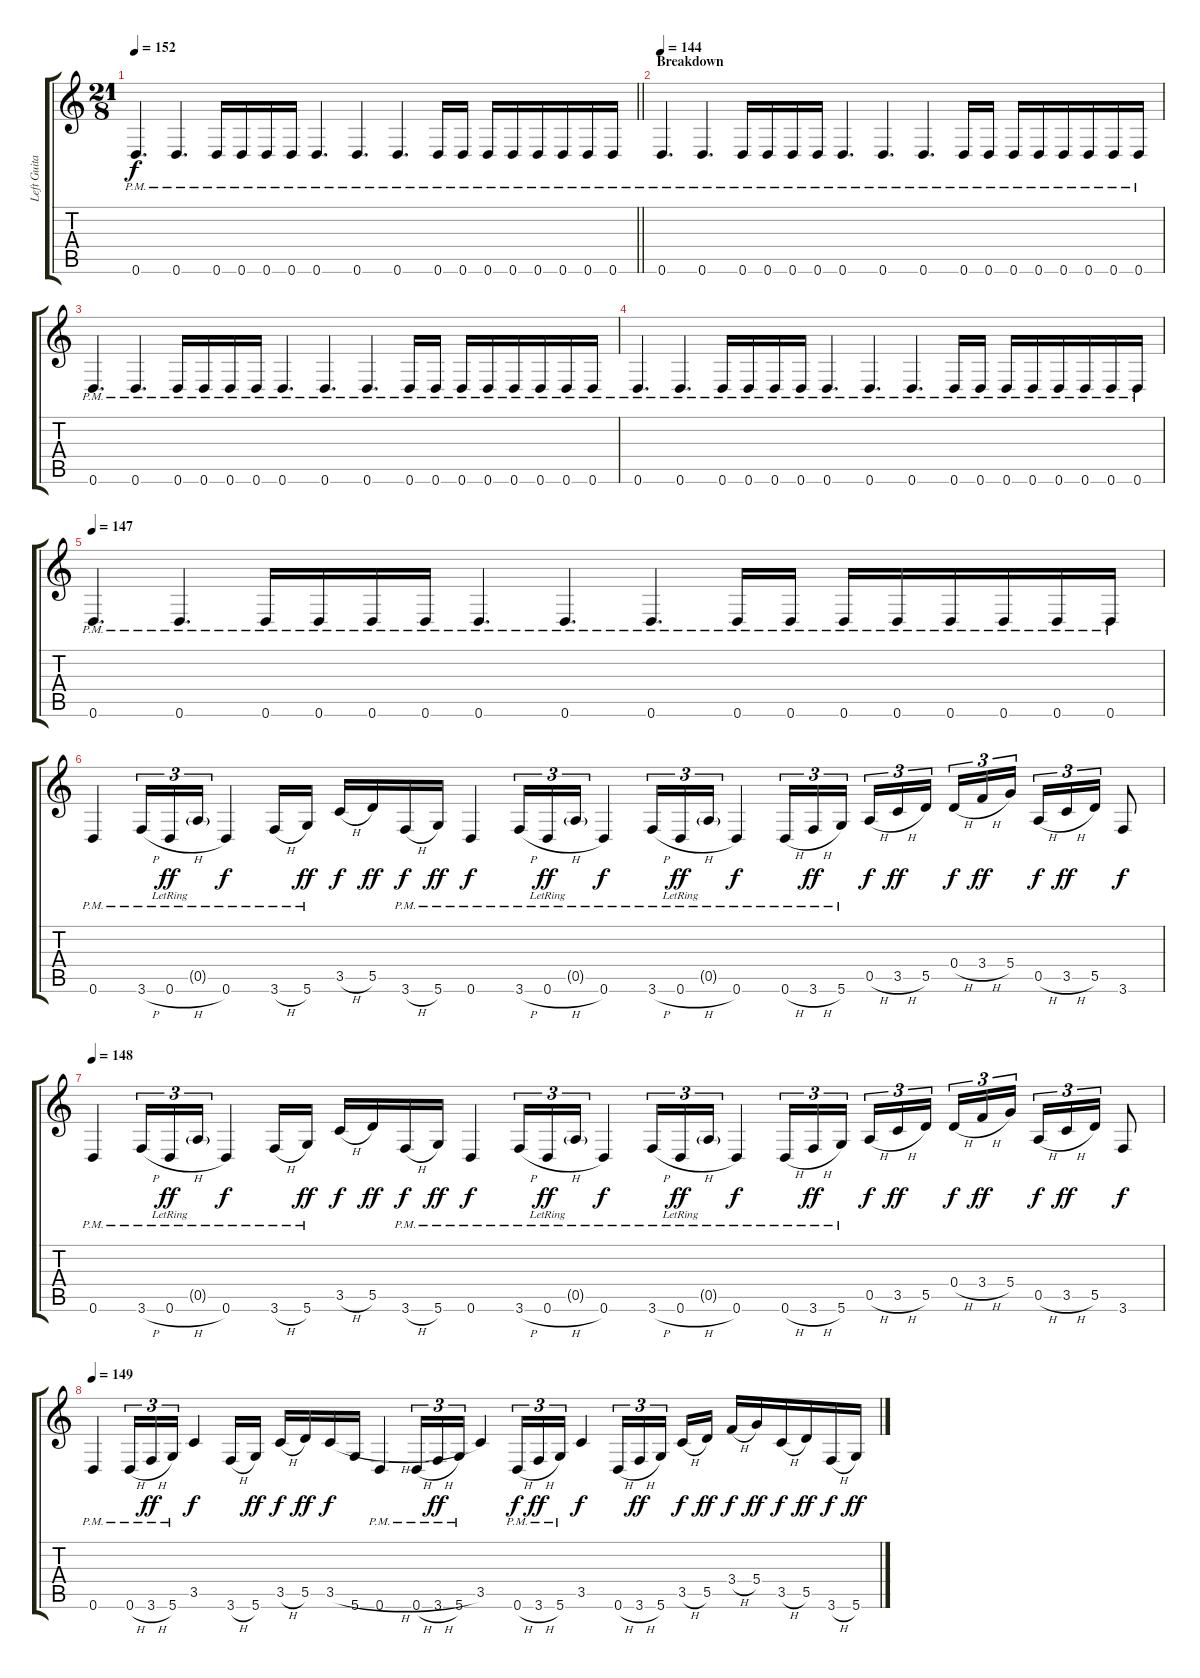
\track ("Left Guitar" "Left Guita") {instrument distortionguitar}
\staff {score tabs}
\tuning (E4 B3 G3 D3 A2 D2) {hide}
\ts (21 8)
\tempo 152
\clef g2
\barLineRight lightlight
\ks c
0.6{pm}.4{d dy f} 0.6{pm}.4{d} 0.6{pm}.16 0.6{pm}.16 0.6{pm}.16 0.6{pm}.16 0.6{pm}.4{d} 0.6{pm}.4{d} 0.6{pm}.4{d} 0.6{pm}.16 0.6{pm}.16 0.6{pm}.16 0.6{pm}.16 0.6{pm}.16 0.6{pm}.16 0.6{pm}.16 0.6{pm}.16 |
\section ("" "Breakdown")
\tempo 144
0.6{pm}.4{d} 0.6{pm}.4{d} 0.6{pm}.16 0.6{pm}.16 0.6{pm}.16 0.6{pm}.16 0.6{pm}.4{d} 0.6{pm}.4{d} 0.6{pm}.4{d} 0.6{pm}.16 0.6{pm}.16 0.6{pm}.16 0.6{pm}.16 0.6{pm}.16 0.6{pm}.16 0.6{pm}.16 0.6{pm}.16 |
0.6{pm}.4{d} 0.6{pm}.4{d} 0.6{pm}.16 0.6{pm}.16 0.6{pm}.16 0.6{pm}.16 0.6{pm}.4{d} 0.6{pm}.4{d} 0.6{pm}.4{d} 0.6{pm}.16 0.6{pm}.16 0.6{pm}.16 0.6{pm}.16 0.6{pm}.16 0.6{pm}.16 0.6{pm}.16 0.6{pm}.16 |
0.6{pm}.4{d} 0.6{pm}.4{d} 0.6{pm}.16 0.6{pm}.16 0.6{pm}.16 0.6{pm}.16 0.6{pm}.4{d} 0.6{pm}.4{d} 0.6{pm}.4{d} 0.6{pm}.16 0.6{pm}.16 0.6{pm}.16 0.6{pm}.16 0.6{pm}.16 0.6{pm}.16 0.6{pm}.16 0.6{pm}.16 |
\tempo 147
0.6{pm}.4{d} 0.6{pm}.4{d} 0.6{pm}.16 0.6{pm}.16 0.6{pm}.16 0.6{pm}.16 0.6{pm}.4{d} 0.6{pm}.4{d} 0.6{pm}.4{d} 0.6{pm}.16 0.6{pm}.16 0.6{pm}.16 0.6{pm}.16 0.6{pm}.16 0.6{pm}.16 0.6{pm}.16 0.6{pm}.16 |
0.6{pm}.4 3.6{h pm}.16{tu (3 2)} 0.6{h pm lr}.16{tu (3 2) dy ff} 0.5{g pm}.16{tu (3 2)} 0.6{pm}.4{dy f} 3.6{h pm}.16 5.6{pm}.16{dy ff} 3.5{h}.16{dy f} 5.5.16{dy ff} 3.6{h pm}.16{dy f} 5.6{pm}.16{dy ff} 0.6{pm}.4{dy f} 3.6{h pm}.16{tu (3 2)} 0.6{h pm lr}.16{tu (3 2) dy ff} 0.5{g pm}.16{tu (3 2)} 0.6{pm}.4{dy f} 3.6{h pm}.16{tu (3 2)} 0.6{h pm lr}.16{tu (3 2) dy ff} 0.5{g pm}.16{tu (3 2)} 0.6{pm}.4{dy f} 0.6{h pm}.16{tu (3 2)} 3.6{h pm}.16{tu (3 2) dy ff} 5.6{pm}.16{tu (3 2) beam splitsecondary} 0.5{h}.16{tu (3 2) dy f} 3.5{h}.16{tu (3 2) dy ff} 5.5.16{tu (3 2)} 0.4{h}.16{tu (3 2) dy f} 3.4{h}.16{tu (3 2) dy ff} 5.4.16{tu (3 2) beam splitsecondary} 0.5{h}.16{tu (3 2) dy f} 3.5{h}.16{tu (3 2) dy ff} 5.5.16{tu (3 2)} 3.6.8{dy f} |
\tempo 148
0.6{pm}.4 3.6{h pm}.16{tu (3 2)} 0.6{h pm lr}.16{tu (3 2) dy ff} 0.5{g pm}.16{tu (3 2)} 0.6{pm}.4{dy f} 3.6{h pm}.16 5.6{pm}.16{dy ff} 3.5{h}.16{dy f} 5.5.16{dy ff} 3.6{h pm}.16{dy f} 5.6{pm}.16{dy ff} 0.6{pm}.4{dy f} 3.6{h pm}.16{tu (3 2)} 0.6{h pm lr}.16{tu (3 2) dy ff} 0.5{g pm}.16{tu (3 2)} 0.6{pm}.4{dy f} 3.6{h pm}.16{tu (3 2)} 0.6{h pm lr}.16{tu (3 2) dy ff} 0.5{g pm}.16{tu (3 2)} 0.6{pm}.4{dy f} 0.6{h pm}.16{tu (3 2)} 3.6{h pm}.16{tu (3 2) dy ff} 5.6{pm}.16{tu (3 2) beam splitsecondary} 0.5{h}.16{tu (3 2) dy f} 3.5{h}.16{tu (3 2) dy ff} 5.5.16{tu (3 2)} 0.4{h}.16{tu (3 2) dy f} 3.4{h}.16{tu (3 2) dy ff} 5.4.16{tu (3 2) beam splitsecondary} 0.5{h}.16{tu (3 2) dy f} 3.5{h}.16{tu (3 2) dy ff} 5.5.16{tu (3 2)} 3.6.8{dy f} |
\tempo 149
0.6{pm}.4 0.6{h pm}.16{tu (3 2)} 3.6{h pm}.16{tu (3 2) dy ff} 5.6{pm}.16{tu (3 2)} 3.5.4{dy f} 3.6{h}.16 5.6.16{dy ff} 3.5{h}.16{dy f} 5.5.16{dy ff} 3.5{h}.16{dy f} 5.6.16 0.6{pm}.4 0.6{h pm}.16{tu (3 2)} 3.6{h pm}.16{tu (3 2) dy ff} 5.6{pm}.16{tu (3 2)} 3.5.4 0.6{h pm}.16{tu (3 2) dy f} 3.6{h pm}.16{tu (3 2) dy ff} 5.6{pm}.16{tu (3 2)} 3.5.4{dy f} 0.6{h}.16{tu (3 2)} 3.6{h}.16{tu (3 2) dy ff} 5.6.16{tu (3 2) beam splitsecondary} 3.5{h}.16{dy f} 5.5.16{dy ff} 3.4{h}.16{dy f} 5.4.16{dy ff} 3.5{h}.16{dy f} 5.5.16{dy ff} 3.6{h}.16{dy f} 5.6.16{dy ff}
